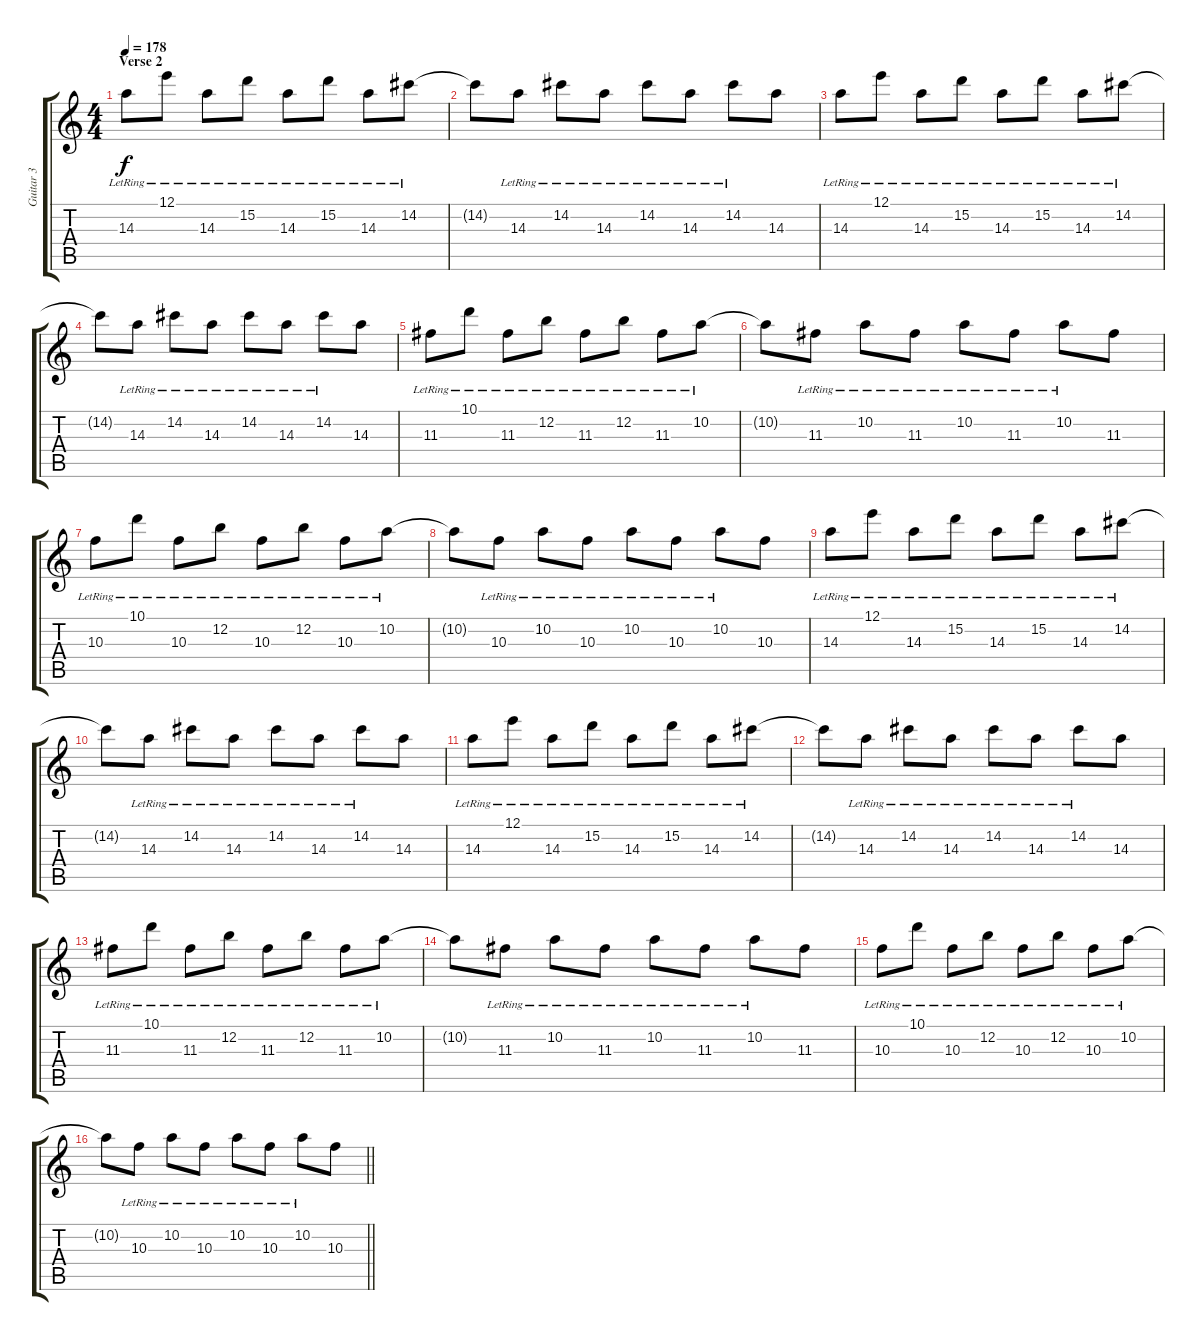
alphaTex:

\track ("Guitar 3" "Guitar 3") {instrument electricguitarclean}
\staff {score tabs}
\tuning (E4 B3 G3 D3 A2 D2) {hide}
\ts (4 4)
\section ("" "Verse 2")
\tempo 178
\clef g2
\ks c
14.3{lr}.8{dy f} 12.1{lr}.8 14.3{lr}.8 15.2{lr}.8 14.3{lr}.8 15.2{lr}.8 14.3{lr}.8 14.2{lr}.8 |
14.2{t}.8 14.3{lr}.8 14.2{lr}.8 14.3{lr}.8 14.2{lr}.8 14.3{lr}.8 14.2{lr}.8 14.3.8 |
14.3{lr}.8 12.1{lr}.8 14.3{lr}.8 15.2{lr}.8 14.3{lr}.8 15.2{lr}.8 14.3{lr}.8 14.2{lr}.8 |
14.2{t}.8 14.3{lr}.8 14.2{lr}.8 14.3{lr}.8 14.2{lr}.8 14.3{lr}.8 14.2{lr}.8 14.3.8 |
11.3{lr}.8 10.1{lr}.8 11.3{lr}.8 12.2{lr}.8 11.3{lr}.8 12.2{lr}.8 11.3{lr}.8 10.2{lr}.8 |
10.2{t}.8 11.3{lr}.8 10.2{lr}.8 11.3{lr}.8 10.2{lr}.8 11.3{lr}.8 10.2{lr}.8 11.3.8 |
10.3{lr}.8 10.1{lr}.8 10.3{lr}.8 12.2{lr}.8 10.3{lr}.8 12.2{lr}.8 10.3{lr}.8 10.2{lr}.8 |
10.2{t}.8 10.3{lr}.8 10.2{lr}.8 10.3{lr}.8 10.2{lr}.8 10.3{lr}.8 10.2{lr}.8 10.3.8 |
14.3{lr}.8 12.1{lr}.8 14.3{lr}.8 15.2{lr}.8 14.3{lr}.8 15.2{lr}.8 14.3{lr}.8 14.2{lr}.8 |
14.2{t}.8 14.3{lr}.8 14.2{lr}.8 14.3{lr}.8 14.2{lr}.8 14.3{lr}.8 14.2{lr}.8 14.3.8 |
14.3{lr}.8 12.1{lr}.8 14.3{lr}.8 15.2{lr}.8 14.3{lr}.8 15.2{lr}.8 14.3{lr}.8 14.2{lr}.8 |
14.2{t}.8 14.3{lr}.8 14.2{lr}.8 14.3{lr}.8 14.2{lr}.8 14.3{lr}.8 14.2{lr}.8 14.3.8 |
11.3{lr}.8 10.1{lr}.8 11.3{lr}.8 12.2{lr}.8 11.3{lr}.8 12.2{lr}.8 11.3{lr}.8 10.2{lr}.8 |
10.2{t}.8 11.3{lr}.8 10.2{lr}.8 11.3{lr}.8 10.2{lr}.8 11.3{lr}.8 10.2{lr}.8 11.3.8 |
10.3{lr}.8 10.1{lr}.8 10.3{lr}.8 12.2{lr}.8 10.3{lr}.8 12.2{lr}.8 10.3{lr}.8 10.2{lr}.8 |
\barLineRight lightlight
10.2{t}.8 10.3{lr}.8 10.2{lr}.8 10.3{lr}.8 10.2{lr}.8 10.3{lr}.8 10.2{lr}.8 10.3.8
